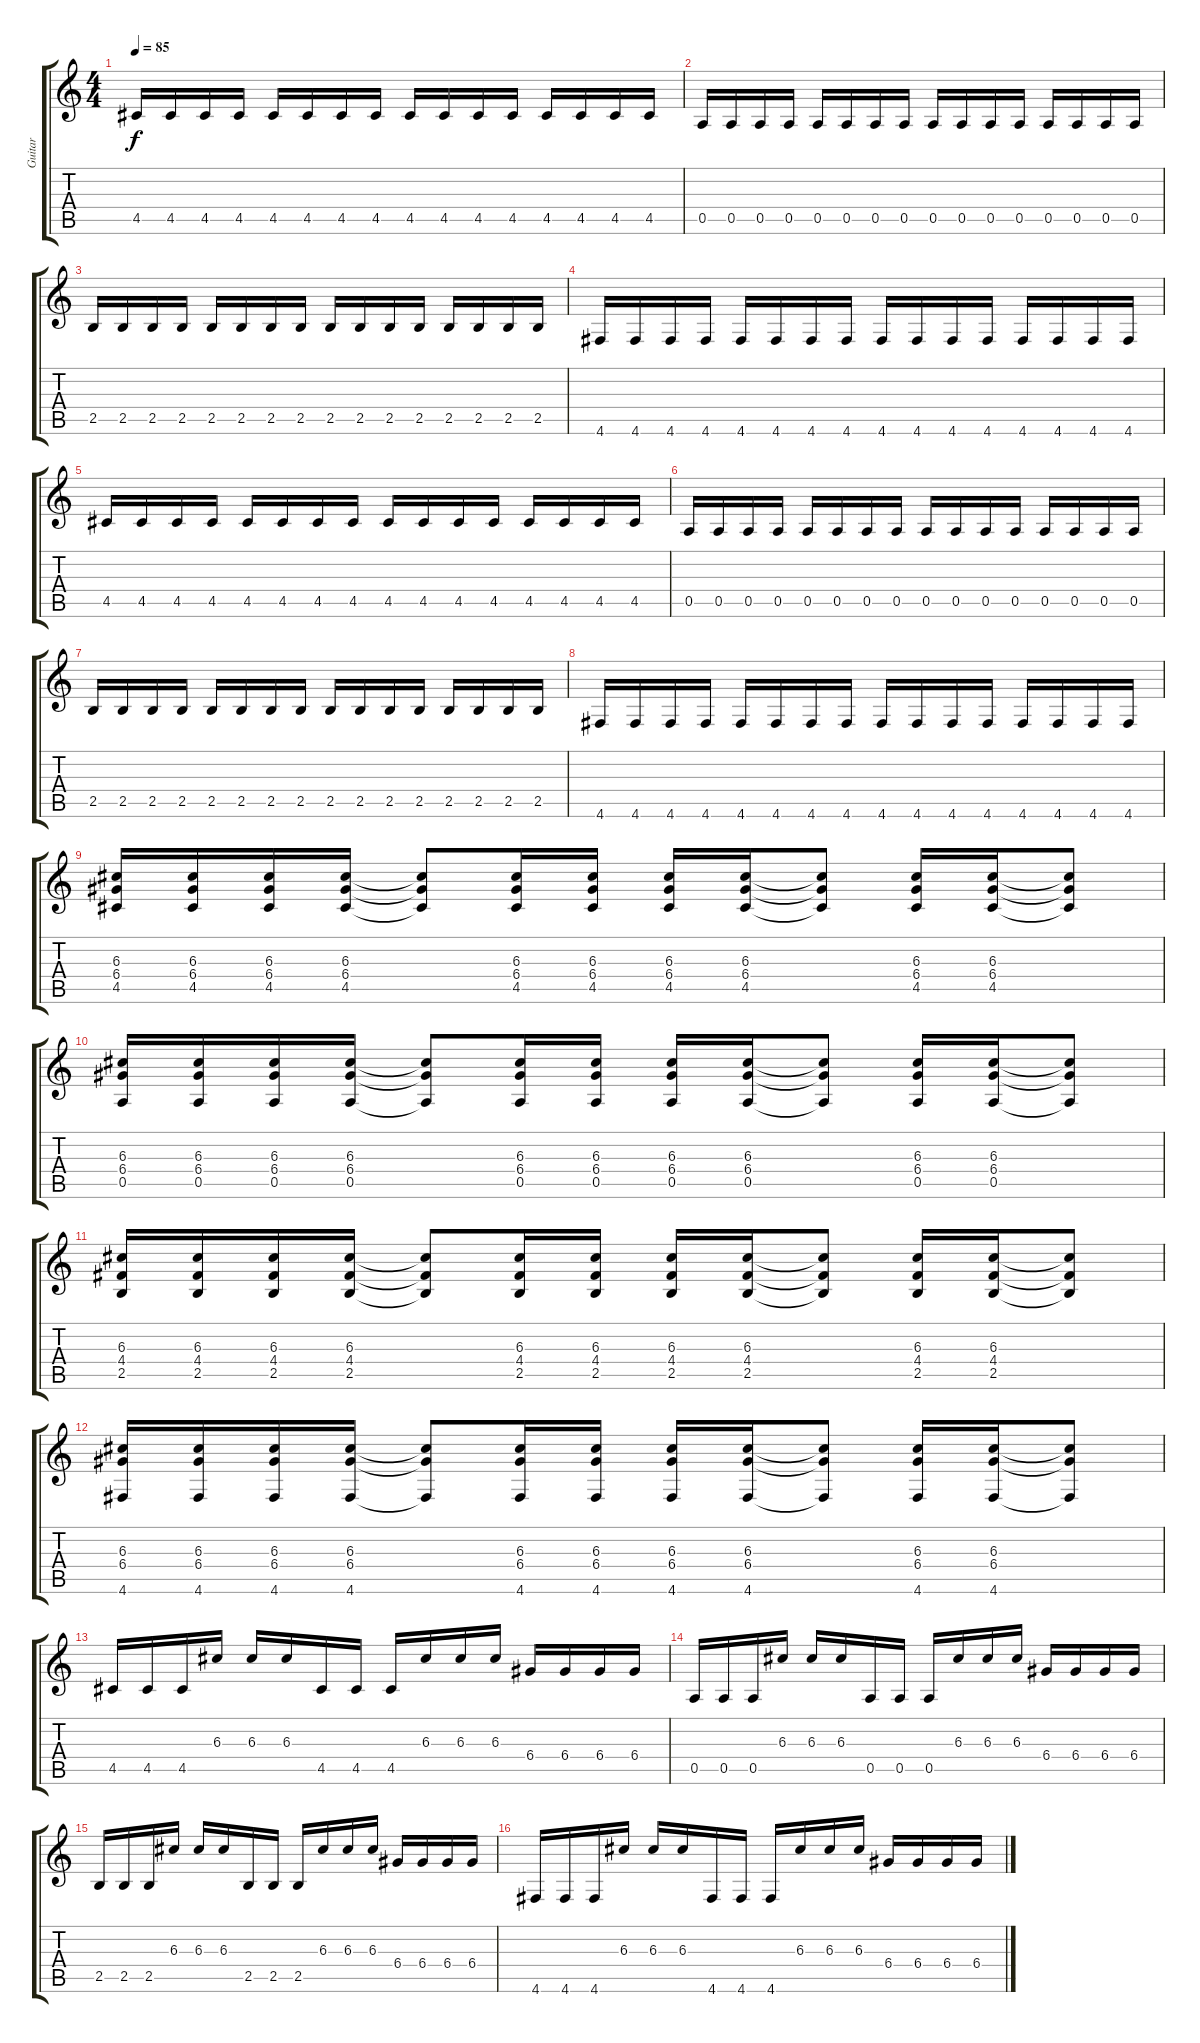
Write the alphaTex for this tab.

\track ("Guitar " "Guitar ") {instrument overdrivenguitar}
\staff {score tabs}
\tuning (E4 B3 G3 D3 A2 D2) {hide}
\ts (4 4)
\tempo 85
\clef g2
\ks c
4.5.16{dy f instrument overdrivenguitar} 4.5.16 4.5.16 4.5.16 4.5.16 4.5.16 4.5.16 4.5.16 4.5.16 4.5.16 4.5.16 4.5.16 4.5.16 4.5.16 4.5.16 4.5.16 |
0.5.16 0.5.16 0.5.16 0.5.16 0.5.16 0.5.16 0.5.16 0.5.16 0.5.16 0.5.16 0.5.16 0.5.16 0.5.16 0.5.16 0.5.16 0.5.16 |
2.5.16 2.5.16 2.5.16 2.5.16 2.5.16 2.5.16 2.5.16 2.5.16 2.5.16 2.5.16 2.5.16 2.5.16 2.5.16 2.5.16 2.5.16 2.5.16 |
4.6.16 4.6.16 4.6.16 4.6.16 4.6.16 4.6.16 4.6.16 4.6.16 4.6.16 4.6.16 4.6.16 4.6.16 4.6.16 4.6.16 4.6.16 4.6.16 |
4.5.16 4.5.16 4.5.16 4.5.16 4.5.16 4.5.16 4.5.16 4.5.16 4.5.16 4.5.16 4.5.16 4.5.16 4.5.16 4.5.16 4.5.16 4.5.16 |
0.5.16 0.5.16 0.5.16 0.5.16 0.5.16 0.5.16 0.5.16 0.5.16 0.5.16 0.5.16 0.5.16 0.5.16 0.5.16 0.5.16 0.5.16 0.5.16 |
2.5.16 2.5.16 2.5.16 2.5.16 2.5.16 2.5.16 2.5.16 2.5.16 2.5.16 2.5.16 2.5.16 2.5.16 2.5.16 2.5.16 2.5.16 2.5.16 |
4.6.16 4.6.16 4.6.16 4.6.16 4.6.16 4.6.16 4.6.16 4.6.16 4.6.16 4.6.16 4.6.16 4.6.16 4.6.16 4.6.16 4.6.16 4.6.16 |
(6.3 6.4 4.5).16 (6.3 6.4 4.5).16 (6.3 6.4 4.5).16 (6.3 6.4 4.5).16 (6.3{t} 6.4{t} 4.5{t}).8 (6.3 6.4 4.5).16 (6.3 6.4 4.5).16 (6.3 6.4 4.5).16 (6.3 6.4 4.5).16 (6.3{t} 6.4{t} 4.5{t}).8 (6.3 6.4 4.5).16 (6.3 6.4 4.5).16 (6.3{t} 6.4{t} 4.5{t}).8 |
(6.3 6.4 0.5).16 (6.3 6.4 0.5).16 (6.3 6.4 0.5).16 (6.3 6.4 0.5).16 (6.3{t} 6.4{t} 0.5{t}).8 (6.3 6.4 0.5).16 (6.3 6.4 0.5).16 (6.3 6.4 0.5).16 (6.3 6.4 0.5).16 (6.3{t} 6.4{t} 0.5{t}).8 (6.3 6.4 0.5).16 (6.3 6.4 0.5).16 (6.3{t} 6.4{t} 0.5{t}).8 |
(6.3 4.4 2.5).16 (6.3 4.4 2.5).16 (6.3 4.4 2.5).16 (6.3 4.4 2.5).16 (6.3{t} 4.4{t} 2.5{t}).8 (6.3 4.4 2.5).16 (6.3 4.4 2.5).16 (6.3 4.4 2.5).16 (6.3 4.4 2.5).16 (6.3{t} 4.4{t} 2.5{t}).8 (6.3 4.4 2.5).16 (6.3 4.4 2.5).16 (6.3{t} 4.4{t} 2.5{t}).8 |
(6.3 6.4 4.6).16 (6.3 6.4 4.6).16 (6.3 6.4 4.6).16 (6.3 6.4 4.6).16 (6.3{t} 6.4{t} 4.6{t}).8 (6.3 6.4 4.6).16 (6.3 6.4 4.6).16 (6.3 6.4 4.6).16 (6.3 6.4 4.6).16 (6.3{t} 6.4{t} 4.6{t}).8 (6.3 6.4 4.6).16 (6.3 6.4 4.6).16 (6.3{t} 6.4{t} 4.6{t}).8 |
4.5.16 4.5.16 4.5.16 6.3.16 6.3.16 6.3.16 4.5.16 4.5.16 4.5.16 6.3.16 6.3.16 6.3.16 6.4.16 6.4.16 6.4.16 6.4.16 |
0.5.16 0.5.16 0.5.16 6.3.16 6.3.16 6.3.16 0.5.16 0.5.16 0.5.16 6.3.16 6.3.16 6.3.16 6.4.16 6.4.16 6.4.16 6.4.16 |
2.5.16 2.5.16 2.5.16 6.3.16 6.3.16 6.3.16 2.5.16 2.5.16 2.5.16 6.3.16 6.3.16 6.3.16 6.4.16 6.4.16 6.4.16 6.4.16 |
4.6.16 4.6.16 4.6.16 6.3.16 6.3.16 6.3.16 4.6.16 4.6.16 4.6.16 6.3.16 6.3.16 6.3.16 6.4.16 6.4.16 6.4.16 6.4.16
